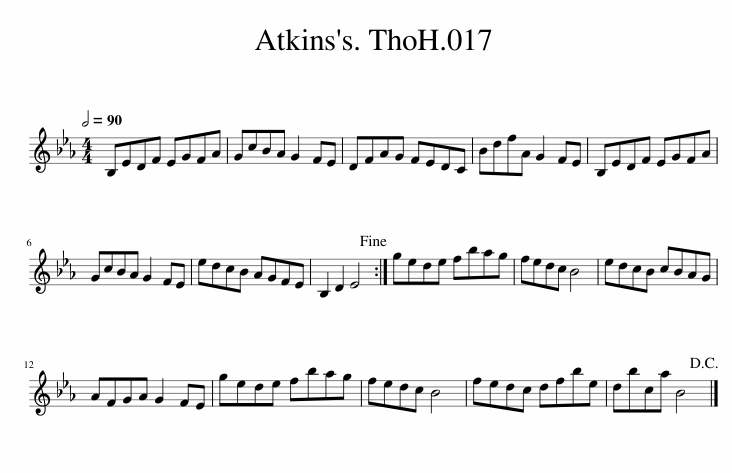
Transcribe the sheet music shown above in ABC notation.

X:1
L:1/8
Q:1/2=90
M:4/4
I:linebreak $
K:Eb
V:1 treble
V:1
 B,EDF EGFA | GcBA G2 FE | DFAG FEDC | BdfA G2 FE | B,EDF EGFA |$ %5
 GcBA G2 FE | edcB AGFE | B,2 D2 E4!fine! :| gede fbag | fedc B4 | %10
 edcB cBAG |$ AFGA G2 FE | gede fbag | fedc B4 | fedc dfbe | %15
 dbca B4!D.C.! |] %16
